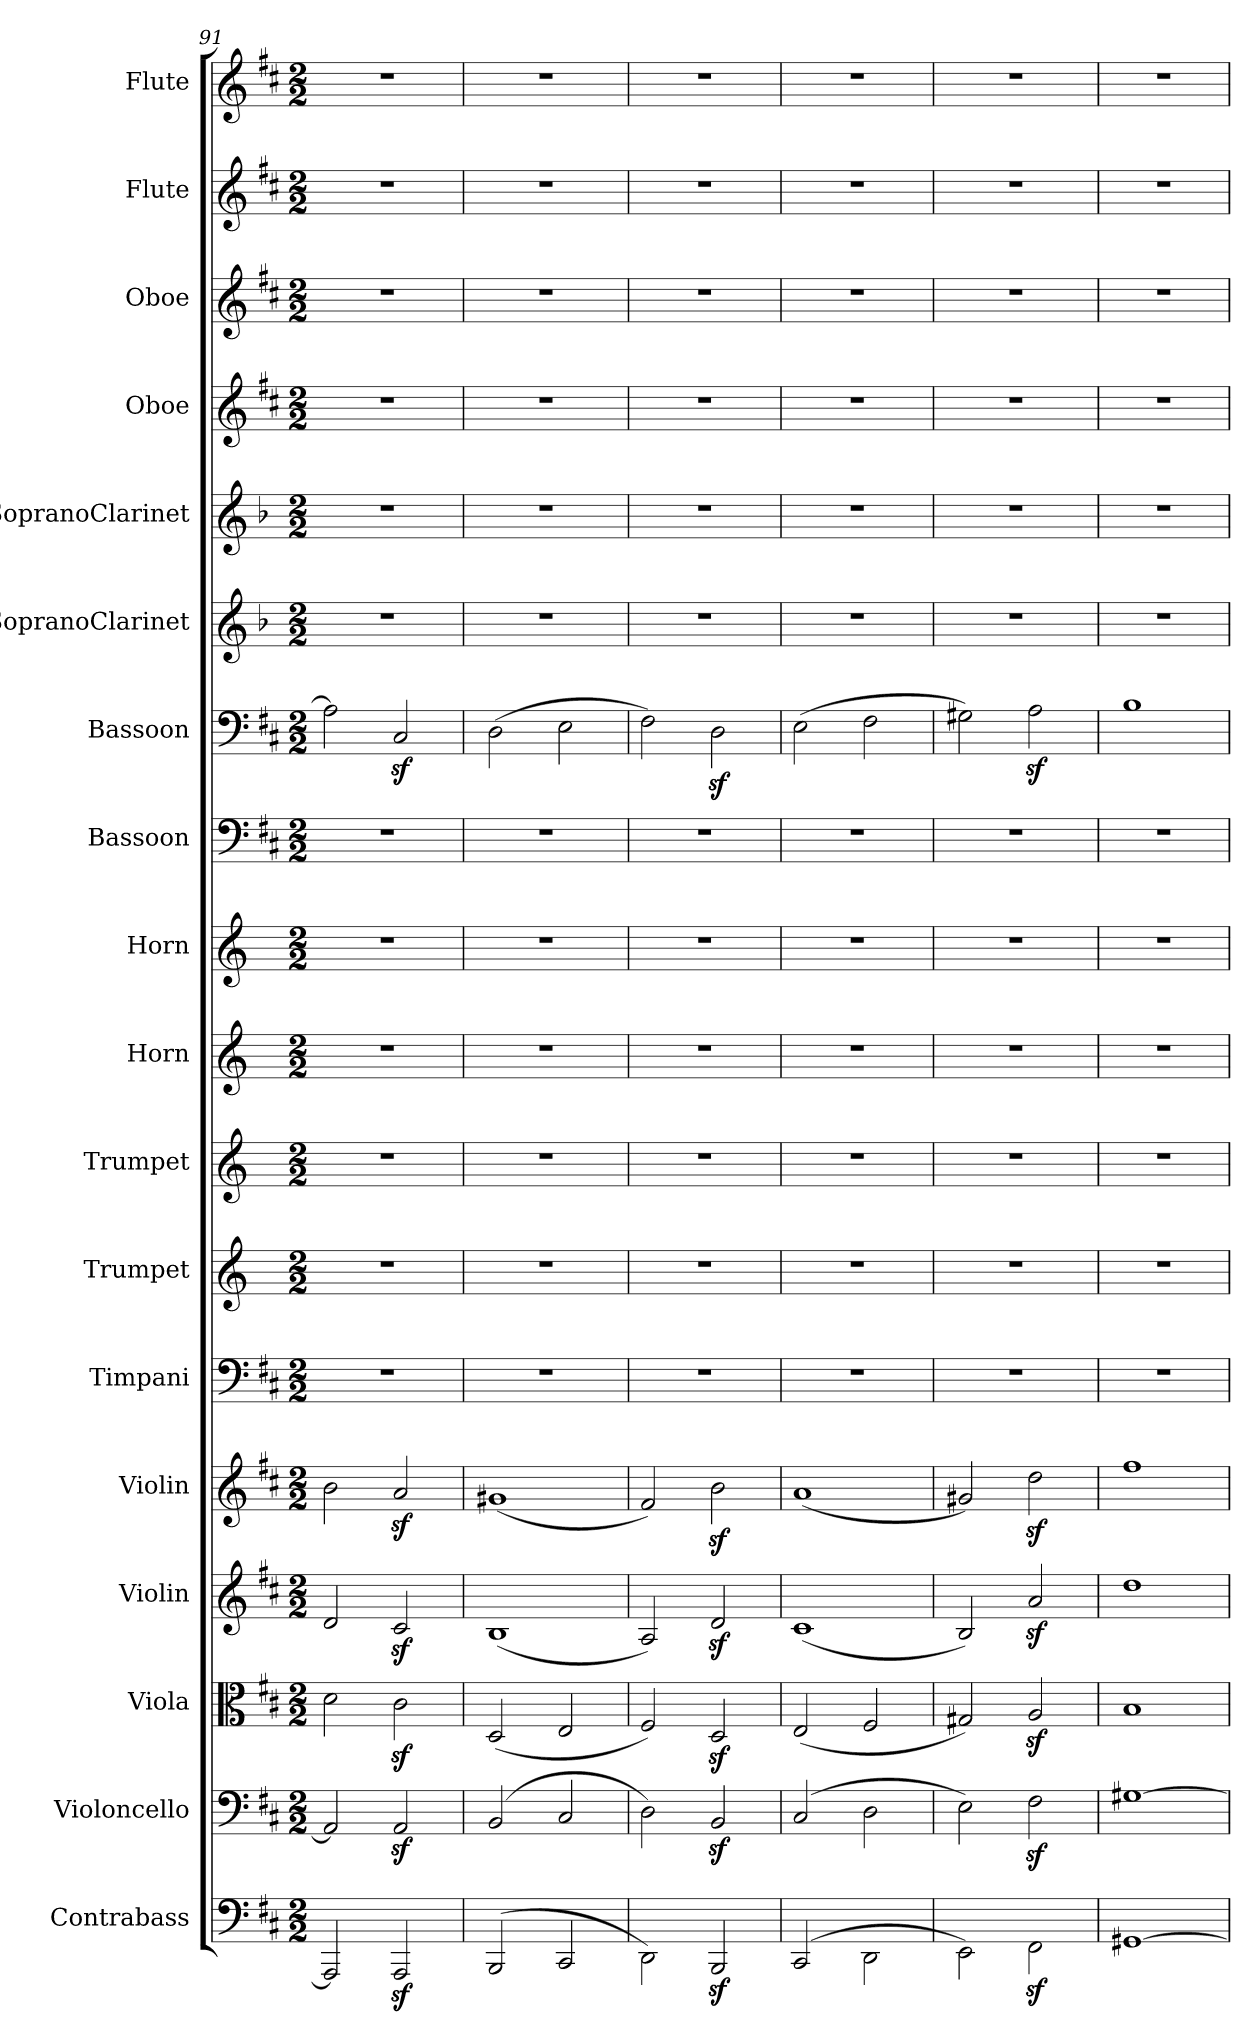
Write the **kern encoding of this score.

**kern	**kern	**kern	**kern	**kern	**kern	**kern	**kern	**kern	**kern	**kern	**kern	**kern	**kern	**kern	**kern	**kern	**kern
*part18	*part17	*part16	*part15	*part14	*part13	*part12	*part11	*part10	*part9	*part8	*part7	*part6	*part5	*part4	*part3	*part2	*part1
*staff18	*staff17	*staff16	*staff15	*staff14	*staff13	*staff12	*staff11	*staff10	*staff9	*staff8	*staff7	*staff6	*staff5	*staff4	*staff3	*staff2	*staff1
*I"Contrabass	*I"Violoncello	*I"Viola	*I"Violin	*I"Violin	*I"Timpani	*I"Trumpet	*I"Trumpet	*I"Horn	*I"Horn	*I"Bassoon	*I"Bassoon	*I"SopranoClarinet	*I"SopranoClarinet	*I"Oboe	*I"Oboe	*I"Flute	*I"Flute
*I'Cb	*I'Vc	*I'Vla	*I'Vln	*I'Vln	*I'Timp	*I'Tpt	*I'Tpt	*I'Hn	*I'Hn	*I'Bsn	*I'Bsn	*	*	*I'Ob	*I'Ob	*I'Fl	*I'Fl
*clefF4	*clefF4	*clefC3	*clefG2	*clefG2	*clefF4	*clefG2	*clefG2	*clefG2	*clefG2	*clefF4	*clefF4	*clefG2	*clefG2	*clefG2	*clefG2	*clefG2	*clefG2
*k[f#c#]	*k[f#c#]	*k[f#c#]	*k[f#c#]	*k[f#c#]	*k[f#c#]	*k[]	*k[]	*k[]	*k[]	*k[f#c#]	*k[f#c#]	*k[b-]	*k[b-]	*k[f#c#]	*k[f#c#]	*k[f#c#]	*k[f#c#]
*M2/2	*M2/2	*M2/2	*M2/2	*M2/2	*M2/2	*M2/2	*M2/2	*M2/2	*M2/2	*M2/2	*M2/2	*M2/2	*M2/2	*M2/2	*M2/2	*M2/2	*M2/2
=91	=91	=91	=91	=91	=91	=91	=91	=91	=91	=91	=91	=91	=91	=91	=91	=91	=91
2AAA/]	2AA/]	2d\	2d/	2b\	1r	1r	1r	1r	1r	1r	2A\]	1r	1r	1r	1r	1r	1r
2AAAz/	2AAz/	2c#z\	2c#z/	2az/	.	.	.	.	.	.	2C#z/	.	.	.	.	.	.
=92	=92	=92	=92	=92	=92	=92	=92	=92	=92	=92	=92	=92	=92	=92	=92	=92	=92
(2BBB/	(2BB/	(2D/	(1B/	(1g#X/	1r	1r	1r	1r	1r	1r	(2D\	1r	1r	1r	1r	1r	1r
2CC#/	2C#/	2E/	.	.	.	.	.	.	.	.	2E\	.	.	.	.	.	.
=93	=93	=93	=93	=93	=93	=93	=93	=93	=93	=93	=93	=93	=93	=93	=93	=93	=93
2DD\)	2D\)	2F#/)	2A/)	2f#/)	1r	1r	1r	1r	1r	1r	2F#\)	1r	1r	1r	1r	1r	1r
2BBBz/	2BBz/	2Dz/	2dz/	2bz\	.	.	.	.	.	.	2Dz\	.	.	.	.	.	.
=94	=94	=94	=94	=94	=94	=94	=94	=94	=94	=94	=94	=94	=94	=94	=94	=94	=94
(2CC#/	(2C#/	(2E/	(1c#/	(1a/	1r	1r	1r	1r	1r	1r	(2E\	1r	1r	1r	1r	1r	1r
2DD\	2D\	2F#/	.	.	.	.	.	.	.	.	2F#\	.	.	.	.	.	.
=95	=95	=95	=95	=95	=95	=95	=95	=95	=95	=95	=95	=95	=95	=95	=95	=95	=95
2EE\)	2E\)	2G#X/)	2B/)	2g#X/)	1r	1r	1r	1r	1r	1r	2G#X\)	1r	1r	1r	1r	1r	1r
2FF#z\	2F#z\	2Az/	2az/	2ddz\	.	.	.	.	.	.	2Az\	.	.	.	.	.	.
=96	=96	=96	=96	=96	=96	=96	=96	=96	=96	=96	=96	=96	=96	=96	=96	=96	=96
[1GG#X\	[1G#X\	1B/	1dd\	1ff#\	1r	1r	1r	1r	1r	1r	1B\	1r	1r	1r	1r	1r	1r
=	=	=	=	=	=	=	=	=	=	=	=	=	=	=	=	=	=
*-	*-	*-	*-	*-	*-	*-	*-	*-	*-	*-	*-	*-	*-	*-	*-	*-	*-
